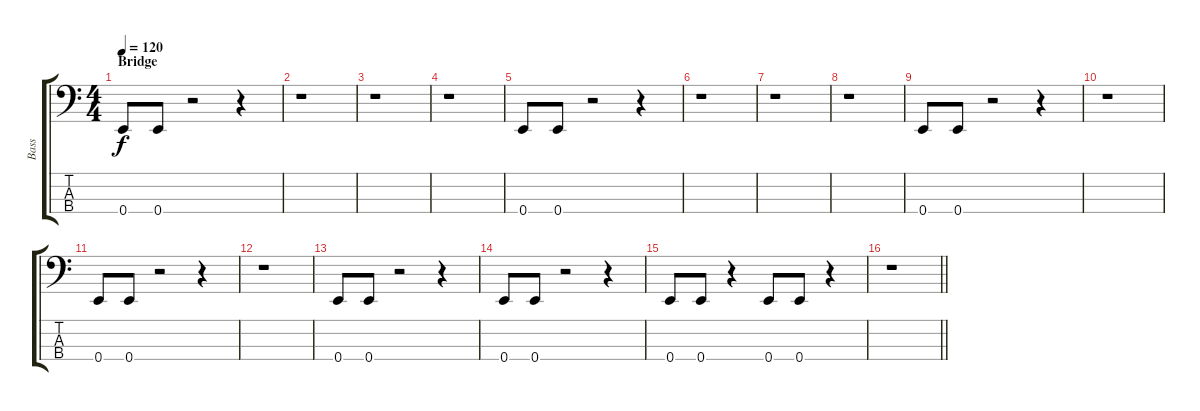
\track ("Bass" "Bass") {instrument electricbassfinger}
\staff {score tabs}
\tuning (G2 D2 A1 E1) {hide}
\ts (4 4)
\section ("" "Bridge")
\tempo 120
\clef f4
\ks c
0.4.8{dy f} 0.4.8 r.2 r.4 |
r.1 |
r.1 |
r.1 |
0.4.8 0.4.8 r.2 r.4 |
r.1 |
r.1 |
r.1 |
0.4.8 0.4.8 r.2 r.4 |
r.1 |
0.4.8 0.4.8 r.2 r.4 |
r.1 |
0.4.8 0.4.8 r.2 r.4 |
0.4.8 0.4.8 r.2 r.4 |
0.4.8 0.4.8 r.4 0.4.8 0.4.8 r.4 |
\barLineRight lightlight
r.1
